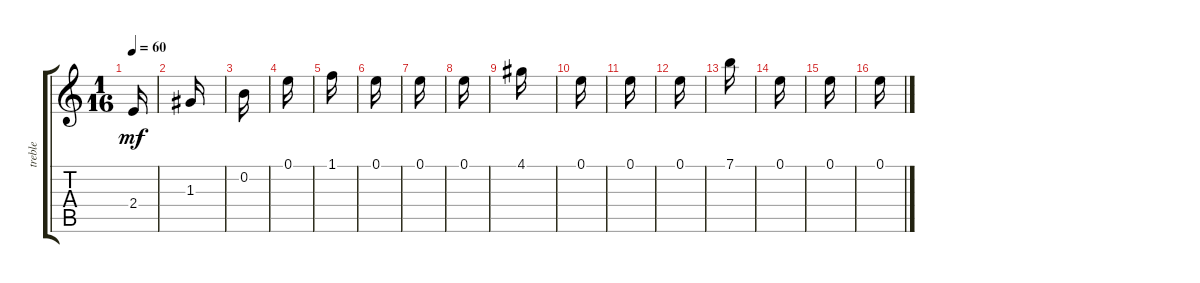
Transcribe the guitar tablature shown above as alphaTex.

\track ("treble              " "treble    ") {instrument acousticguitarnylon}
\staff {score tabs}
\tuning (E4 B3 G3 D3 A2 E2) {hide}
\ts (1 16)
\tempo 60
\clef g2
\ks c
2.4.16{dy mf} |
1.3.16 |
0.2.16 |
0.1.16 |
1.1.16 |
0.1.16 |
0.1.16 |
0.1.16 |
4.1.16 |
0.1.16 |
0.1.16 |
0.1.16 |
7.1.16 |
0.1.16 |
0.1.16 |
0.1.16
